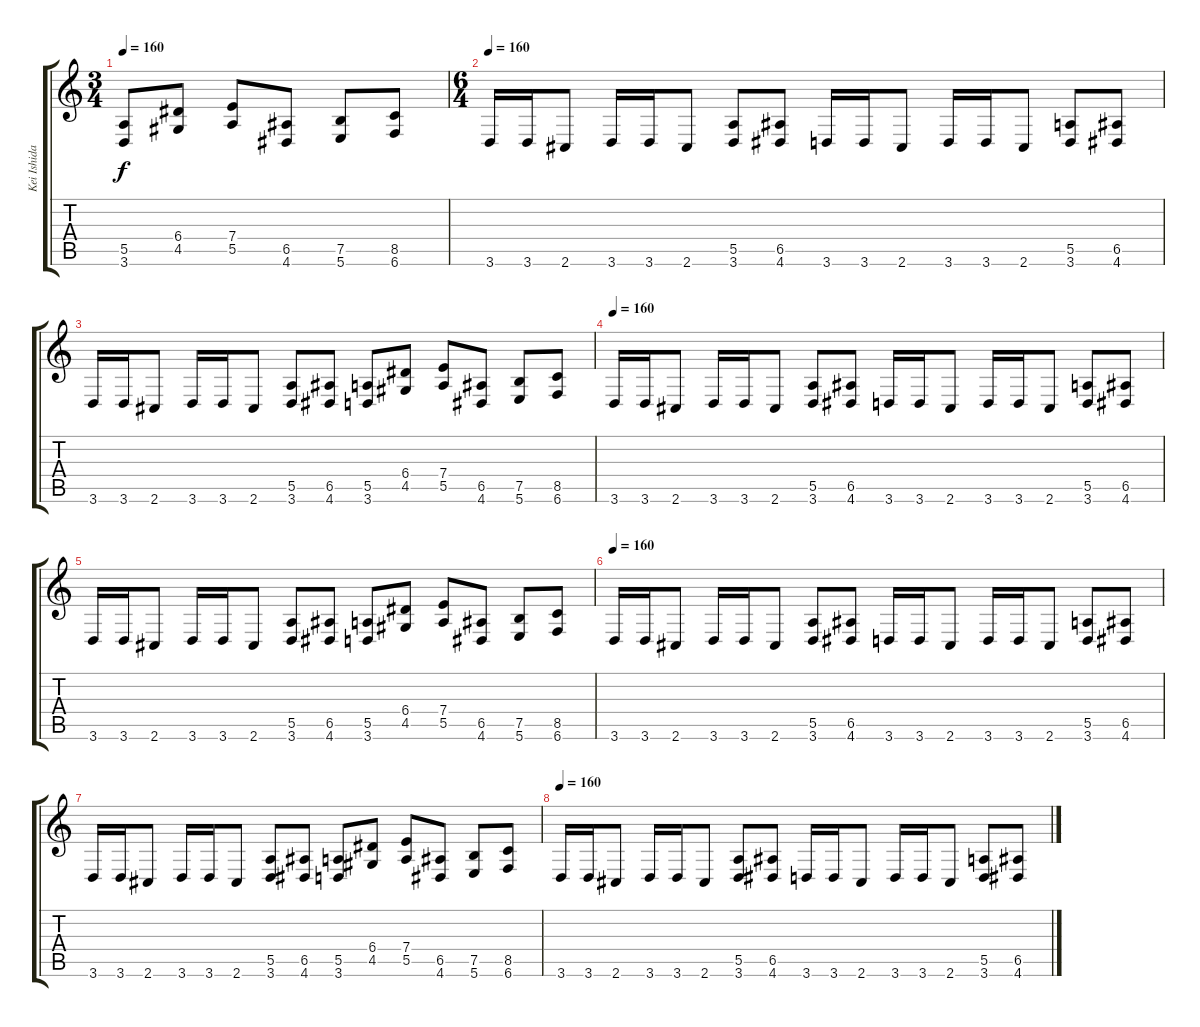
\track ("Kei Ishida" "Kei Ishida") {instrument distortionguitar}
\staff {score tabs}
\tuning (B3 Gb3 D3 A2 E2 B1) {hide}
\ts (3 4)
\tempo 160
\clef g2
\ks c
(5.5 3.6).8{dy f} (6.4 4.5).8 (7.4 5.5).8 (6.5 4.6).8 (7.5 5.6).8 (8.5 6.6).8 |
\ts (6 4)
\tempo 160
3.6.16 3.6.16 2.6.8 3.6.16 3.6.16 2.6.8 (5.5 3.6).8 (6.5 4.6).8 3.6.16 3.6.16 2.6.8 3.6.16 3.6.16 2.6.8 (5.5 3.6).8 (6.5 4.6).8 |
3.6.16 3.6.16 2.6.8 3.6.16 3.6.16 2.6.8 (5.5 3.6).8 (6.5 4.6).8 (5.5 3.6).8 (6.4 4.5).8 (7.4 5.5).8 (6.5 4.6).8 (7.5 5.6).8 (8.5 6.6).8 |
\tempo 160
3.6.16 3.6.16 2.6.8 3.6.16 3.6.16 2.6.8 (5.5 3.6).8 (6.5 4.6).8 3.6.16 3.6.16 2.6.8 3.6.16 3.6.16 2.6.8 (5.5 3.6).8 (6.5 4.6).8 |
3.6.16 3.6.16 2.6.8 3.6.16 3.6.16 2.6.8 (5.5 3.6).8 (6.5 4.6).8 (5.5 3.6).8 (6.4 4.5).8 (7.4 5.5).8 (6.5 4.6).8 (7.5 5.6).8 (8.5 6.6).8 |
\tempo 160
3.6.16 3.6.16 2.6.8 3.6.16 3.6.16 2.6.8 (5.5 3.6).8 (6.5 4.6).8 3.6.16 3.6.16 2.6.8 3.6.16 3.6.16 2.6.8 (5.5 3.6).8 (6.5 4.6).8 |
3.6.16 3.6.16 2.6.8 3.6.16 3.6.16 2.6.8 (5.5 3.6).8 (6.5 4.6).8 (5.5 3.6).8 (6.4 4.5).8 (7.4 5.5).8 (6.5 4.6).8 (7.5 5.6).8 (8.5 6.6).8 |
\tempo 160
3.6.16 3.6.16 2.6.8 3.6.16 3.6.16 2.6.8 (5.5 3.6).8 (6.5 4.6).8 3.6.16 3.6.16 2.6.8 3.6.16 3.6.16 2.6.8 (5.5 3.6).8 (6.5 4.6).8
